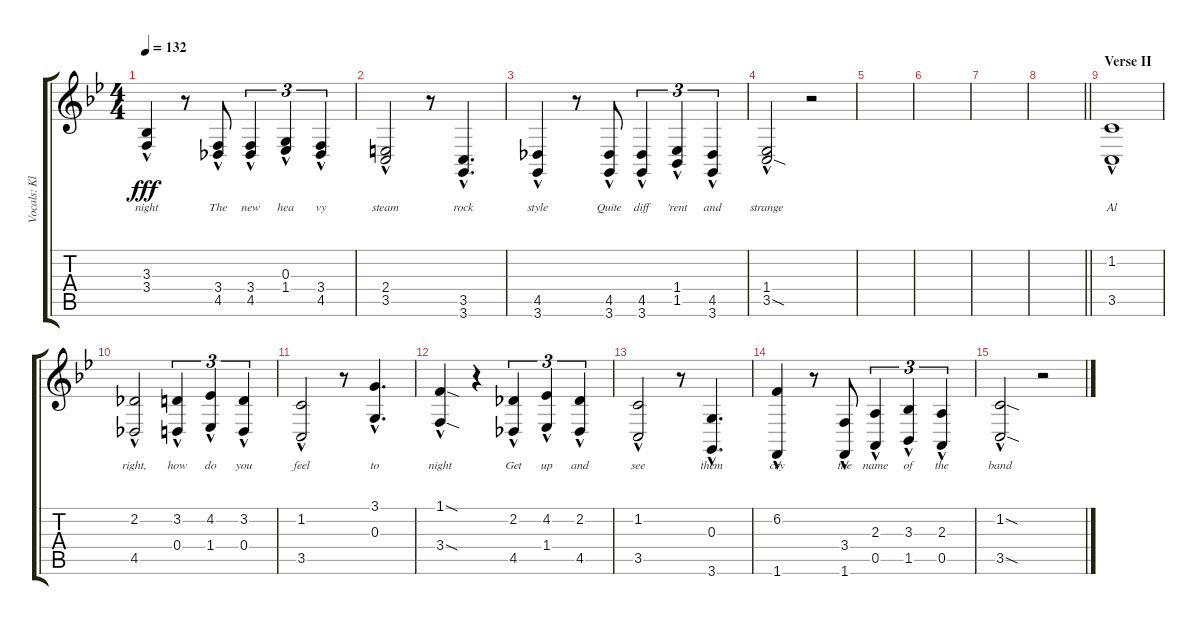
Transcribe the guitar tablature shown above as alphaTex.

\track ("Vocals: Klause" "Vocals: Kl") {instrument lead2sawtooth}
\staff {score tabs}
\tuning (E4 B3 G3 D3 A2 E2) {hide}
\ts (4 4)
\tempo 132
\clef g2
\ks bb
(3.3{hac} 3.4{hac}).4{lyrics (0 "night") lyrics (1 "") lyrics (2 "") lyrics (3 "") lyrics (4 "") dy fff} r.8 (3.4{hac} 4.5{hac}).8{lyrics (0 "The") lyrics (1 "") lyrics (2 "") lyrics (3 "") lyrics (4 "")} (3.4{hac} 4.5{hac}).4{tu (3 2) lyrics (0 "new") lyrics (1 "") lyrics (2 "") lyrics (3 "") lyrics (4 "")} (0.3{hac} 1.4{hac}).4{tu (3 2) lyrics (0 "hea") lyrics (1 "") lyrics (2 "") lyrics (3 "") lyrics (4 "")} (3.4{hac} 4.5{hac}).4{tu (3 2) lyrics (0 "vy") lyrics (1 "") lyrics (2 "") lyrics (3 "") lyrics (4 "")} |
(2.4{hac} 3.5{hac}).2{lyrics (0 "steam") lyrics (1 "") lyrics (2 "") lyrics (3 "") lyrics (4 "")} r.8 (3.5{hac} 3.6{hac}).4{d lyrics (0 "rock") lyrics (1 "") lyrics (2 "") lyrics (3 "") lyrics (4 "")} |
(4.5{hac} 3.6{hac}).4{lyrics (0 "style") lyrics (1 "") lyrics (2 "") lyrics (3 "") lyrics (4 "")} r.8 (4.5{hac} 3.6{hac}).8{lyrics (0 "Quite") lyrics (1 "") lyrics (2 "") lyrics (3 "") lyrics (4 "")} (4.5{hac} 3.6{hac}).4{tu (3 2) lyrics (0 "diff") lyrics (1 "") lyrics (2 "") lyrics (3 "") lyrics (4 "")} (1.4{hac} 1.5{hac}).4{tu (3 2) lyrics (0 "'rent") lyrics (1 "") lyrics (2 "") lyrics (3 "") lyrics (4 "")} (4.5{hac} 3.6{hac}).4{tu (3 2) lyrics (0 "and") lyrics (1 "") lyrics (2 "") lyrics (3 "") lyrics (4 "")} |
(1.4{hac} 3.5{sod hac}).2{lyrics (0 "strange") lyrics (1 "") lyrics (2 "") lyrics (3 "") lyrics (4 "")} r.2 |
|
|
|
\barLineRight lightlight
|
\section ("" "Verse II")
(1.2 3.5{hac}).1{lyrics (0 "Al") lyrics (1 "") lyrics (2 "") lyrics (3 "") lyrics (4 "")} |
(2.2 4.5{hac}).2{lyrics (0 "right,") lyrics (1 "") lyrics (2 "") lyrics (3 "") lyrics (4 "")} (3.2 0.4{hac}).4{tu (3 2) lyrics (0 "how") lyrics (1 "") lyrics (2 "") lyrics (3 "") lyrics (4 "")} (4.2 1.4{hac}).4{tu (3 2) lyrics (0 "do") lyrics (1 "") lyrics (2 "") lyrics (3 "") lyrics (4 "")} (3.2 0.4{hac}).4{tu (3 2) lyrics (0 "you") lyrics (1 "") lyrics (2 "") lyrics (3 "") lyrics (4 "")} |
(1.2 3.5{hac}).2{lyrics (0 "feel") lyrics (1 "") lyrics (2 "") lyrics (3 "") lyrics (4 "")} r.8 (3.1 0.3{hac}).4{d lyrics (0 "to") lyrics (1 "") lyrics (2 "") lyrics (3 "") lyrics (4 "")} |
(1.1{sod} 3.4{sod hac}).4{lyrics (0 "night") lyrics (1 "") lyrics (2 "") lyrics (3 "") lyrics (4 "")} r.4 (2.2 4.5{hac}).4{tu (3 2) lyrics (0 "Get") lyrics (1 "") lyrics (2 "") lyrics (3 "") lyrics (4 "")} (4.2 1.4{hac}).4{tu (3 2) lyrics (0 "up") lyrics (1 "") lyrics (2 "") lyrics (3 "") lyrics (4 "")} (2.2 4.5{hac}).4{tu (3 2) lyrics (0 "and") lyrics (1 "") lyrics (2 "") lyrics (3 "") lyrics (4 "")} |
(1.2 3.5{hac}).2{lyrics (0 "see") lyrics (1 "") lyrics (2 "") lyrics (3 "") lyrics (4 "")} r.8 (0.3 3.6{hac}).4{d lyrics (0 "them") lyrics (1 "") lyrics (2 "") lyrics (3 "") lyrics (4 "")} |
(6.2 1.6{hac}).4{lyrics (0 "cry") lyrics (1 "") lyrics (2 "") lyrics (3 "") lyrics (4 "")} r.8 (3.4 1.6{hac}).8{lyrics (0 "the") lyrics (1 "") lyrics (2 "") lyrics (3 "") lyrics (4 "")} (2.3 0.5{hac}).4{tu (3 2) lyrics (0 "name") lyrics (1 "") lyrics (2 "") lyrics (3 "") lyrics (4 "")} (3.3 1.5{hac}).4{tu (3 2) lyrics (0 "of") lyrics (1 "") lyrics (2 "") lyrics (3 "") lyrics (4 "")} (2.3 0.5{hac}).4{tu (3 2) lyrics (0 "the") lyrics (1 "") lyrics (2 "") lyrics (3 "") lyrics (4 "")} |
(1.2{sod} 3.5{sod hac}).2{lyrics (0 "band") lyrics (1 "") lyrics (2 "") lyrics (3 "") lyrics (4 "")} r.2
